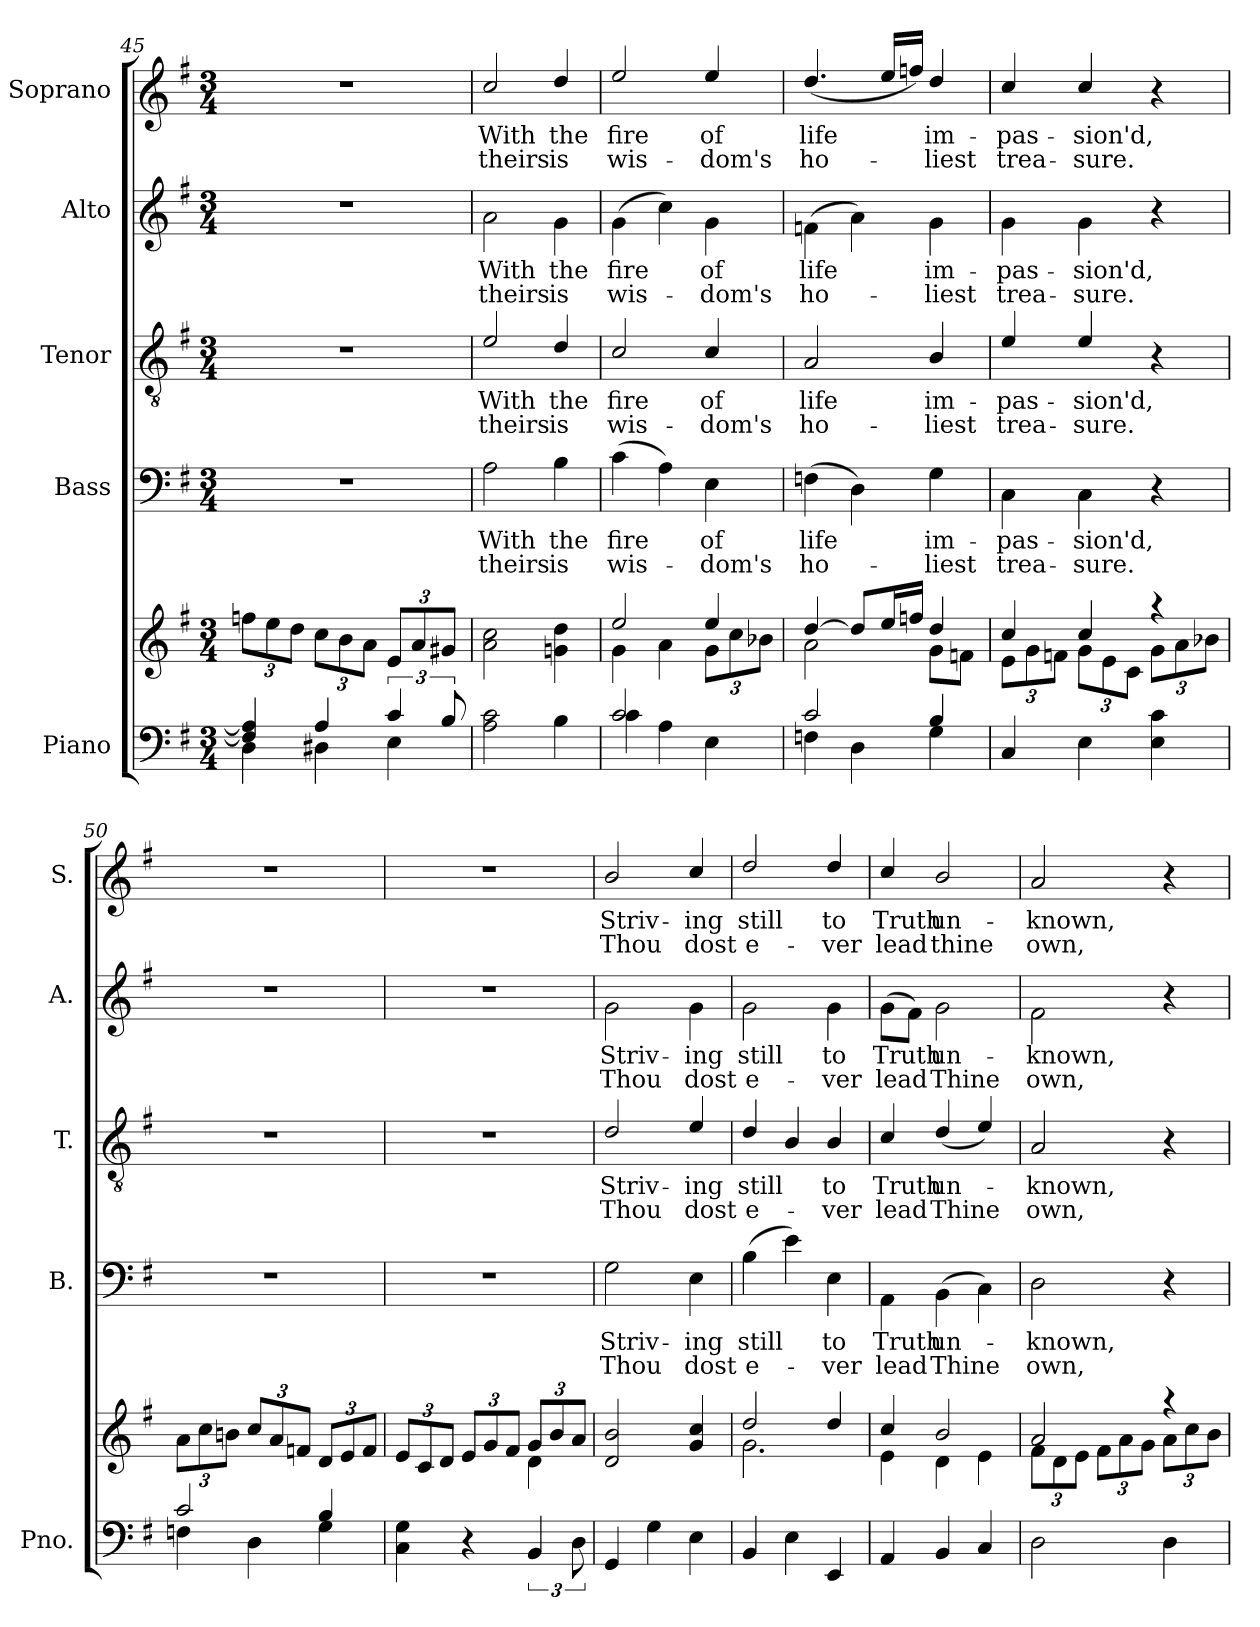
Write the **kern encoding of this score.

**kern	**kern	**kern	**text	**text	**kern	**text	**text	**kern	**text	**text	**kern	**text	**text
*part5	*part5	*part4	*part4	*part4	*part3	*part3	*part3	*part2	*part2	*part2	*part1	*part1	*part1
*staff6	*staff5	*staff4	*staff4	*staff4	*staff3	*staff3	*staff3	*staff2	*staff2	*staff2	*staff1	*staff1	*staff1
*I"Piano	*	*I"Bass	*	*	*I"Tenor	*	*	*I"Alto	*	*	*I"Soprano	*	*
*I'Pno.	*	*I'B.	*	*	*I'T.	*	*	*I'A.	*	*	*I'S.	*	*
!!LO:PB:g=z
*clefF4	*clefG2	*clefF4	*	*	*clefGv2	*	*	*clefG2	*	*	*clefG2	*	*
*k[f#]	*k[f#]	*k[f#]	*	*	*k[f#]	*	*	*k[f#]	*	*	*k[f#]	*	*
*G:	*G:	*G:	*	*	*G:	*	*	*G:	*	*	*G:	*	*
*M3/4	*M3/4	*M3/4	*	*	*M3/4	*	*	*M3/4	*	*	*M3/4	*	*
=45	=45	=45	=45	=45	=45	=45	=45	=45	=45	=45	=45	=45	=45
*^	*	*	*	*	*	*	*	*	*	*	*	*	*
*	*	*Xbrackettup	*	*	*	*	*	*	*	*	*	*	*	*
4F/] 4A/]	4D\	12ffn\L	2.r	.	.	2.r	.	.	2.r	.	.	2.r	.	.
.	.	12ee\	.	.	.	.	.	.	.	.	.	.	.	.
.	.	12dd\J	.	.	.	.	.	.	.	.	.	.	.	.
4A/	4D#X\	12cc\L	.	.	.	.	.	.	.	.	.	.	.	.
.	.	12b\	.	.	.	.	.	.	.	.	.	.	.	.
.	.	12a\J	.	.	.	.	.	.	.	.	.	.	.	.
6c/	4E\	12e/L	.	.	.	.	.	.	.	.	.	.	.	.
.	.	12a/	.	.	.	.	.	.	.	.	.	.	.	.
12B/	.	12g#X/J	.	.	.	.	.	.	.	.	.	.	.	.
*v	*v	*	*	*	*	*	*	*	*	*	*	*	*	*
=46	=46	=46	=46	=46	=46	=46	=46	=46	=46	=46	=46	=46	=46
!	!	!	!LO:LY:b	!LO:LY:b	!	!LO:LY:b	!LO:LY:b	!	!LO:LY:b	!LO:LY:b	!	!LO:LY:b	!LO:LY:b
2A\ 2c\	2a\ 2cc\	2A\	With	theirs	2e/	With	theirs	2a\	With	theirs	2cc/	With	theirs
!	!	!	!LO:LY:b	!LO:LY:b	!	!LO:LY:b	!LO:LY:b	!	!LO:LY:b	!LO:LY:b	!	!LO:LY:b	!LO:LY:b
4B\	4gni\ 4dd\	4B\	the	is	4d/	the	is	4g\	the	is	4dd/	the	is
=47	=47	=47	=47	=47	=47	=47	=47	=47	=47	=47	=47	=47	=47
*^	*^	*	*	*	*	*	*	*	*	*	*	*	*
!	!	!	!	!	!LO:LY:b	!LO:LY:b	!	!LO:LY:b	!LO:LY:b	!	!LO:LY:b	!LO:LY:b	!	!LO:LY:b	!LO:LY:b
2c/	4c\	2ee/	4g\	(>4c\	fire	wis-	2c/	fire	wis-	(>4g\	fire	wis-	2ee/	fire	wis-
.	4A\	.	4a\	4A\)	.	.	.	.	.	4cc\)	.	.	.	.	.
!	!	!	!	!	!LO:LY:b	!LO:LY:b	!	!LO:LY:b	!LO:LY:b	!	!LO:LY:b	!LO:LY:b	!	!LO:LY:b	!LO:LY:b
4ryy	4E\	4ee/	12g\L	4E\	of	-dom's	4c/	of	-dom's	4g\	of	-dom's	4ee/	of	-dom's
.	.	.	12cc\	.	.	.	.	.	.	.	.	.	.	.	.
.	.	.	12b-X\J	.	.	.	.	.	.	.	.	.	.	.	.
=48	=48	=48	=48	=48	=48	=48	=48	=48	=48	=48	=48	=48	=48	=48	=48
!	!	!	!	!	!LO:LY:b	!LO:LY:b	!	!LO:LY:b	!LO:LY:b	!	!LO:LY:b	!LO:LY:b	!	!LO:LY:b	!LO:LY:b
2c/	4Fn\	[4dd/	2a\	(>4Fn\	life	ho-	2A/	life	ho-	(>4fn\	life	ho-	(<4.dd/	life	ho-
.	4D\	8dd/L]	.	4D\)	.	.	.	.	.	4a\)	.	.	.	.	.
.	.	16ee/L	.	.	.	.	.	.	.	.	.	.	16ee/LL	.	.
.	.	16ffn/JJ	.	.	.	.	.	.	.	.	.	.	16ffn/JJ)	.	.
!	!	!	!	!	!LO:LY:b	!LO:LY:b	!	!LO:LY:b	!LO:LY:b	!	!LO:LY:b	!LO:LY:b	!	!LO:LY:b	!LO:LY:b
4B/	4G\	4dd/	8g\L	4G\	im-	-liest	4B/	im-	-liest	4g\	im-	-liest	4dd/	im-	-liest
.	.	.	8fn\J	.	.	.	.	.	.	.	.	.	.	.	.
*v	*v	*	*	*	*	*	*	*	*	*	*	*	*	*	*
=49	=49	=49	=49	=49	=49	=49	=49	=49	=49	=49	=49	=49	=49	=49
!	!	!	!	!LO:LY:b	!LO:LY:b	!	!LO:LY:b	!LO:LY:b	!	!LO:LY:b	!LO:LY:b	!	!LO:LY:b	!LO:LY:b
4C/	4cc/	12e\L	4C\	-pas-	trea-	4e/	-pas-	trea-	4g\	-pas-	trea-	4cc/	-pas-	trea-
.	.	12g\	.	.	.	.	.	.	.	.	.	.	.	.
.	.	12fn\J	.	.	.	.	.	.	.	.	.	.	.	.
!	!	!	!	!LO:LY:b	!LO:LY:b	!	!LO:LY:b	!LO:LY:b	!	!LO:LY:b	!LO:LY:b	!	!LO:LY:b	!LO:LY:b
4E\	4cc/	12g\L	4C\	-sion'd,	-sure.	4e/	-sion'd,	-sure.	4g\	-sion'd,	-sure.	4cc/	-sion'd,	-sure.
.	.	12e\	.	.	.	.	.	.	.	.	.	.	.	.
.	.	12c\J	.	.	.	.	.	.	.	.	.	.	.	.
4E\ 4c\	4r	12g\L	4r	.	.	4r	.	.	4r	.	.	4r	.	.
.	.	12a\	.	.	.	.	.	.	.	.	.	.	.	.
.	.	12b-X\J	.	.	.	.	.	.	.	.	.	.	.	.
*	*v	*v	*	*	*	*	*	*	*	*	*	*	*	*
!!LO:LB:g=z
=50	=50	=50	=50	=50	=50	=50	=50	=50	=50	=50	=50	=50	=50
*^	*	*	*	*	*	*	*	*	*	*	*	*	*
2c/	4Fn\	12a\L	2.r	.	.	2.r	.	.	2.r	.	.	2.r	.	.
.	.	12cc\	.	.	.	.	.	.	.	.	.	.	.	.
.	.	12bni\J	.	.	.	.	.	.	.	.	.	.	.	.
.	4D\	12cc/L	.	.	.	.	.	.	.	.	.	.	.	.
.	.	12a/	.	.	.	.	.	.	.	.	.	.	.	.
.	.	12fn/J	.	.	.	.	.	.	.	.	.	.	.	.
4B/	4G\	12d/L	.	.	.	.	.	.	.	.	.	.	.	.
.	.	12e/	.	.	.	.	.	.	.	.	.	.	.	.
.	.	12f/J	.	.	.	.	.	.	.	.	.	.	.	.
*v	*v	*	*	*	*	*	*	*	*	*	*	*	*	*
=51	=51	=51	=51	=51	=51	=51	=51	=51	=51	=51	=51	=51	=51
*	*^	*	*	*	*	*	*	*	*	*	*	*	*
4C\ 4G\	12e/L	2ryy	2.r	.	.	2.r	.	.	2.r	.	.	2.r	.	.
.	12c/	.	.	.	.	.	.	.	.	.	.	.	.	.
.	12d/J	.	.	.	.	.	.	.	.	.	.	.	.	.
4r	12e/L	.	.	.	.	.	.	.	.	.	.	.	.	.
.	12g/	.	.	.	.	.	.	.	.	.	.	.	.	.
.	12f#i/J	.	.	.	.	.	.	.	.	.	.	.	.	.
6BB/	12g/L	4d\	.	.	.	.	.	.	.	.	.	.	.	.
.	12b/	.	.	.	.	.	.	.	.	.	.	.	.	.
12D\	12a/J	.	.	.	.	.	.	.	.	.	.	.	.	.
*	*v	*v	*	*	*	*	*	*	*	*	*	*	*	*
=52	=52	=52	=52	=52	=52	=52	=52	=52	=52	=52	=52	=52	=52
!	!	!	!LO:LY:b	!LO:LY:b	!	!LO:LY:b	!LO:LY:b	!	!LO:LY:b	!LO:LY:b	!	!LO:LY:b	!LO:LY:b
4GG/	2d/ 2b/	2G\	Striv-	Thou	2d/	Striv-	Thou	2g\	Striv-	Thou	2b/	Striv-	Thou
4G\	.	.	.	.	.	.	.	.	.	.	.	.	.
!	!	!	!LO:LY:b	!LO:LY:b	!	!LO:LY:b	!LO:LY:b	!	!LO:LY:b	!LO:LY:b	!	!LO:LY:b	!LO:LY:b
4E\	4g/ 4cc/	4E\	-ing	dost	4e/	-ing	dost	4g\	-ing	dost	4cc/	-ing	dost
=53	=53	=53	=53	=53	=53	=53	=53	=53	=53	=53	=53	=53	=53
*	*^	*	*	*	*	*	*	*	*	*	*	*	*
!	!	!	!	!LO:LY:b	!LO:LY:b	!	!LO:LY:b	!LO:LY:b	!	!LO:LY:b	!LO:LY:b	!	!LO:LY:b	!LO:LY:b
4BB/	2dd/	2.g\	(>4B\	still	e-	4d/	still	e-	2g\	still	e-	2dd/	still	e-
4E\	.	.	4e\)	.	.	4B/	.	.	.	.	.	.	.	.
!	!	!	!	!LO:LY:b	!LO:LY:b	!	!LO:LY:b	!LO:LY:b	!	!LO:LY:b	!LO:LY:b	!	!LO:LY:b	!LO:LY:b
4EE/	4dd/	.	4E\	to	-ver	4B/	to	-ver	4g\	to	-ver	4dd/	to	-ver
=54	=54	=54	=54	=54	=54	=54	=54	=54	=54	=54	=54	=54	=54	=54
!	!	!	!	!LO:LY:b	!LO:LY:b	!	!LO:LY:b	!LO:LY:b	!	!LO:LY:b	!LO:LY:b	!	!LO:LY:b	!LO:LY:b
4AA/	4cc/	4e\	4AA\	Truth	lead	4c/	Truth	lead	(>8g\L	Truth	lead	4cc/	Truth	lead
.	.	.	.	.	.	.	.	.	8f#\J)	.	.	.	.	.
!	!	!	!	!LO:LY:b	!LO:LY:b	!	!LO:LY:b	!LO:LY:b	!	!LO:LY:b	!LO:LY:b	!	!LO:LY:b	!LO:LY:b
4BB/	2b/	4d\	(>4BB\	un-	Thine	(<4d/	un-	Thine	2g\	un-	Thine	2b/	un-	thine
4C/	.	4e\	4C\)	.	.	4e/)	.	.	.	.	.	.	.	.
=55	=55	=55	=55	=55	=55	=55	=55	=55	=55	=55	=55	=55	=55	=55
!	!	!	!	!LO:LY:b	!LO:LY:b	!	!LO:LY:b	!LO:LY:b	!	!LO:LY:b	!LO:LY:b	!	!LO:LY:b	!LO:LY:b
2D\	2a/	12f#\L	2D\	-known,	own,	2A/	-known,	own,	2f#\	-known,	own,	2a/	-known,	own,
.	.	12d\	.	.	.	.	.	.	.	.	.	.	.	.
.	.	12e\J	.	.	.	.	.	.	.	.	.	.	.	.
.	.	12f#\L	.	.	.	.	.	.	.	.	.	.	.	.
.	.	12a\	.	.	.	.	.	.	.	.	.	.	.	.
.	.	12g\J	.	.	.	.	.	.	.	.	.	.	.	.
4D\	4r	12a\L	4r	.	.	4r	.	.	4r	.	.	4r	.	.
.	.	12cc\	.	.	.	.	.	.	.	.	.	.	.	.
.	.	12b\J	.	.	.	.	.	.	.	.	.	.	.	.
*	*v	*v	*	*	*	*	*	*	*	*	*	*	*	*
=	=	=	=	=	=	=	=	=	=	=	=	=	=
*-	*-	*-	*-	*-	*-	*-	*-	*-	*-	*-	*-	*-	*-
